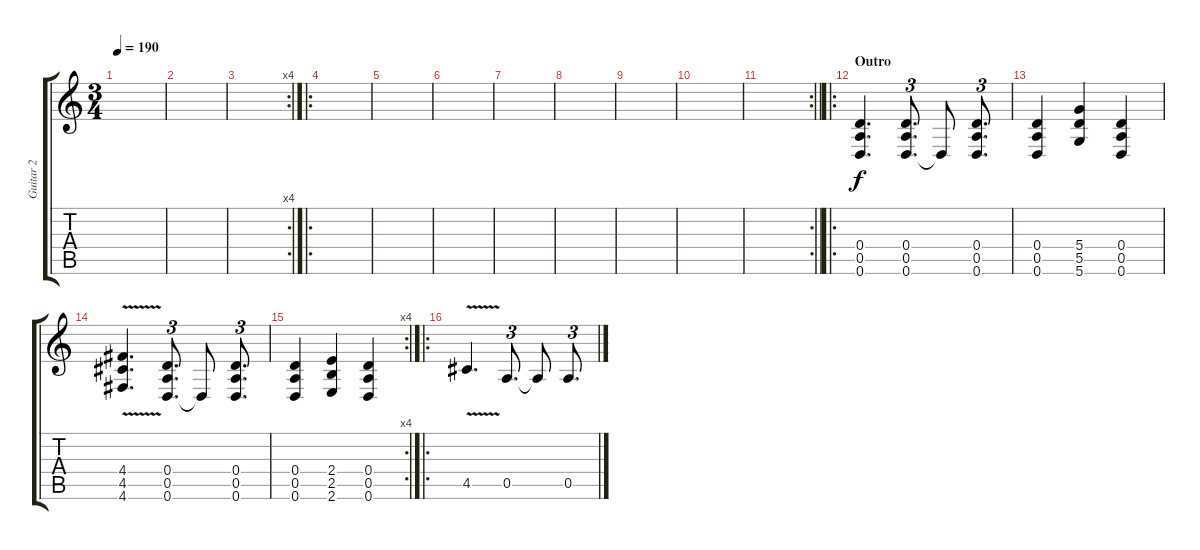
\track ("Guitar 2" "Guitar 2") {instrument distortionguitar}
\staff {score tabs}
\tuning (E4 B3 G3 D3 A2 D2) {hide}
\ts (3 4)
\tempo 190
\clef g2
\ks c
|
|
\rc 4
|
\ro
|
|
|
|
|
|
|
\rc 2
\barLineRight lightlight
|
\ro
\section ("" "Outro")
(0.4 0.5 0.6).4{d} (0.4 0.5 0.6).8{d tu (3 2)} 0.6{t}.8 (0.4 0.5 0.6).8{d tu (3 2)} |
(0.4 0.5 0.6).4 (5.4 5.5 5.6).4 (0.4 0.5 0.6).4 |
(4.4 4.5 4.6{v}).4{d} (0.4 0.5 0.6).8{d tu (3 2)} 0.6{t}.8 (0.4 0.5 0.6).8{d tu (3 2)} |
\rc 4
(0.4 0.5 0.6).4 (2.4 2.5 2.6).4 (0.4 0.5 0.6).4 |
\ro
4.5{v}.4{d} 0.5.8{d tu (3 2)} 0.5{t}.8 0.5.8{d tu (3 2)}
